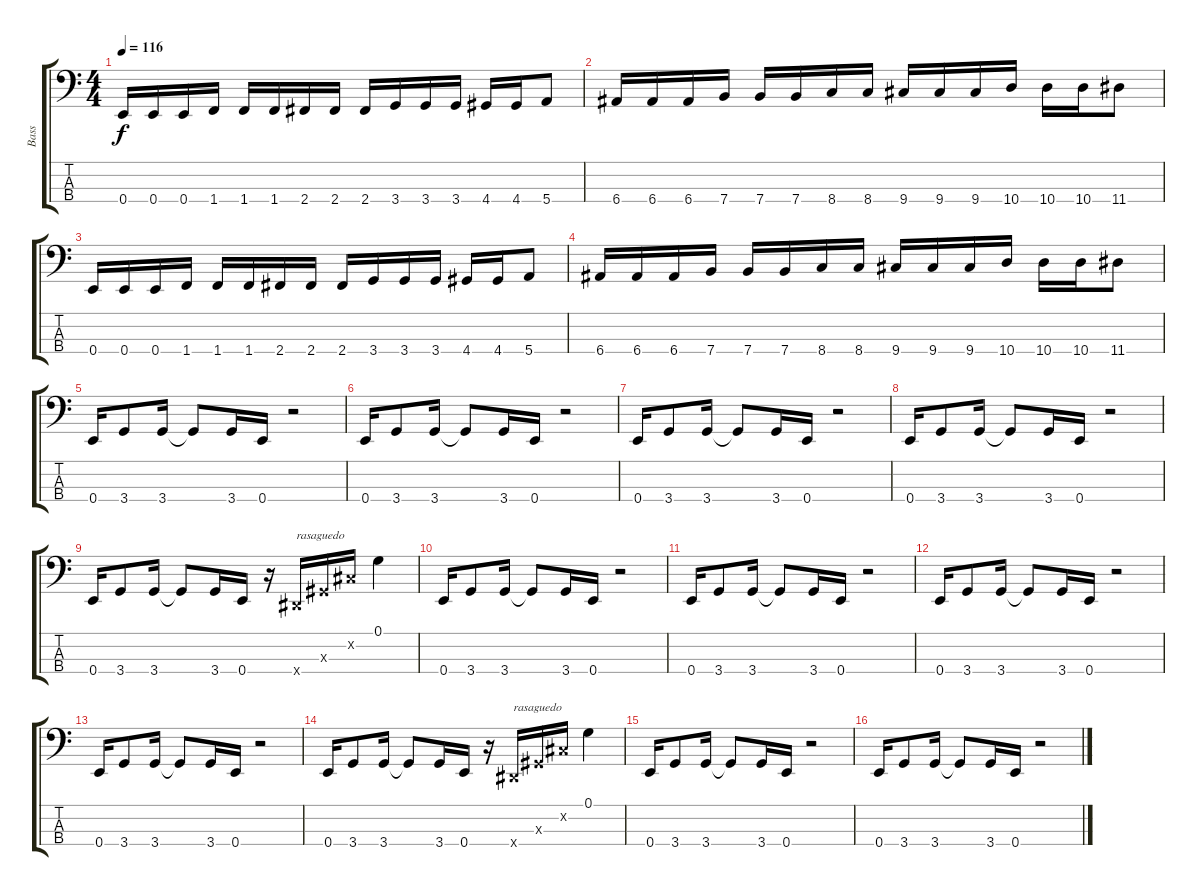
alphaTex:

\track ("Bass" "Bass") {instrument electricbassfinger}
\staff {score tabs}
\tuning (G2 D2 A1 E1) {hide}
\ts (4 4)
\tempo 116
\clef f4
\ks c
0.4.16{dy f} 0.4.16 0.4.16 1.4.16 1.4.16 1.4.16 2.4.16 2.4.16 2.4.16 3.4.16 3.4.16 3.4.16 4.4.16 4.4.16 5.4.8 |
6.4.16 6.4.16 6.4.16 7.4.16 7.4.16 7.4.16 8.4.16 8.4.16 9.4.16 9.4.16 9.4.16 10.4.16 10.4.16 10.4.16 11.4.8 |
0.4.16 0.4.16 0.4.16 1.4.16 1.4.16 1.4.16 2.4.16 2.4.16 2.4.16 3.4.16 3.4.16 3.4.16 4.4.16 4.4.16 5.4.8 |
6.4.16 6.4.16 6.4.16 7.4.16 7.4.16 7.4.16 8.4.16 8.4.16 9.4.16 9.4.16 9.4.16 10.4.16 10.4.16 10.4.16 11.4.8 |
0.4.16 3.4.8 3.4.16 3.4{t}.8 3.4.16 0.4.16 r.2 |
0.4.16 3.4.8 3.4.16 3.4{t}.8 3.4.16 0.4.16 r.2 |
0.4.16 3.4.8 3.4.16 3.4{t}.8 3.4.16 0.4.16 r.2 |
0.4.16 3.4.8 3.4.16 3.4{t}.8 3.4.16 0.4.16 r.2 |
0.4.16 3.4.8 3.4.16 3.4{t}.8 3.4.16 0.4.16 r.16 -1.4{x}.16{txt "rasaguedo"} -1.3{x}.16 -1.2{x}.16 0.1.4 |
0.4.16 3.4.8 3.4.16 3.4{t}.8 3.4.16 0.4.16 r.2 |
0.4.16 3.4.8 3.4.16 3.4{t}.8 3.4.16 0.4.16 r.2 |
0.4.16 3.4.8 3.4.16 3.4{t}.8 3.4.16 0.4.16 r.2 |
0.4.16 3.4.8 3.4.16 3.4{t}.8 3.4.16 0.4.16 r.2 |
0.4.16 3.4.8 3.4.16 3.4{t}.8 3.4.16 0.4.16 r.16 -1.4{x}.16{txt "rasaguedo"} -1.3{x}.16 -1.2{x}.16 0.1.4 |
0.4.16 3.4.8 3.4.16 3.4{t}.8 3.4.16 0.4.16 r.2 |
0.4.16 3.4.8 3.4.16 3.4{t}.8 3.4.16 0.4.16 r.2
